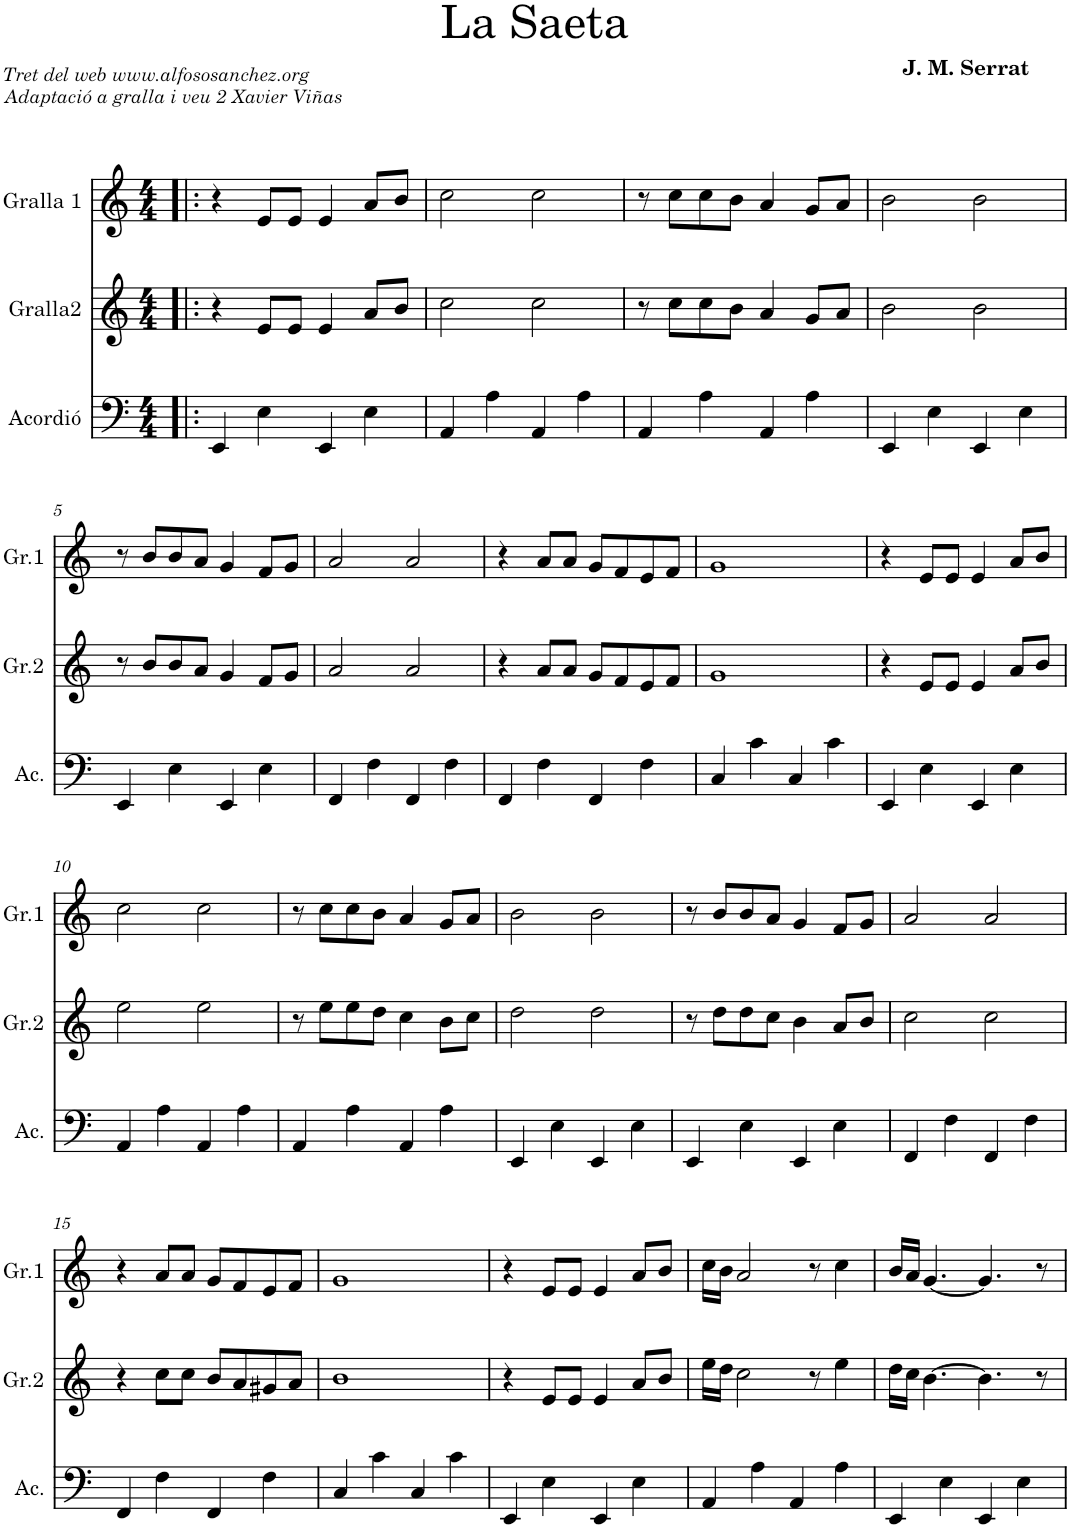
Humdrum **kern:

**kern	**kern	**kern
*part3	*part2	*part1
*staff3	*staff2	*staff1
*I"Acordió	*I"Gralla2	*I"Gralla 1
*I'Ac.	*I'Gr.2	*I'Gr.1
*clefF4	*clefG2	*clefG2
*k[]	*k[]	*k[]
*M4/4	*M4/4	*M4/4
=1!|:	=1!|:	=1!|:
4EE/	4r	4r
4E\	8e/L	8e/L
.	8e/J	8e/J
4EE/	4e/	4e/
4E\	8a/L	8a/L
.	8b/J	8b/J
=2	=2	=2
4AA/	2cc\	2cc\
4A\	.	.
4AA/	2cc\	2cc\
4A\	.	.
=3	=3	=3
4AA/	8r	8r
.	8cc\L	8cc\L
4A\	8cc\	8cc\
.	8b\J	8b\J
4AA/	4a/	4a/
4A\	8g/L	8g/L
.	8a/J	8a/J
=4	=4	=4
4EE/	2b\	2b\
4E\	.	.
4EE/	2b\	2b\
4E\	.	.
!!LO:LB:g=z
=5	=5	=5
4EE/	8r	8r
.	8b/L	8b/L
4E\	8b/	8b/
.	8a/J	8a/J
4EE/	4g/	4g/
4E\	8f/L	8f/L
.	8g/J	8g/J
=6	=6	=6
4FF/	2a/	2a/
4F\	.	.
4FF/	2a/	2a/
4F\	.	.
=7	=7	=7
4FF/	4r	4r
4F\	8a/L	8a/L
.	8a/J	8a/J
4FF/	8g/L	8g/L
.	8f/	8f/
4F\	8e/	8e/
.	8f/J	8f/J
=8	=8	=8
4C/	1g	1g
4c\	.	.
4C/	.	.
4c\	.	.
=9	=9	=9
4EE/	4r	4r
4E\	8e/L	8e/L
.	8e/J	8e/J
4EE/	4e/	4e/
4E\	8a/L	8a/L
.	8b/J	8b/J
!!LO:LB:g=z
=10	=10	=10
4AA/	2ee\	2cc\
4A\	.	.
4AA/	2ee\	2cc\
4A\	.	.
=11	=11	=11
4AA/	8r	8r
.	8ee\L	8cc\L
4A\	8ee\	8cc\
.	8dd\J	8b\J
4AA/	4cc\	4a/
4A\	8b\L	8g/L
.	8cc\J	8a/J
=12	=12	=12
4EE/	2dd\	2b\
4E\	.	.
4EE/	2dd\	2b\
4E\	.	.
=13	=13	=13
4EE/	8r	8r
.	8dd\L	8b/L
4E\	8dd\	8b/
.	8cc\J	8a/J
4EE/	4b\	4g/
4E\	8a/L	8f/L
.	8b/J	8g/J
=14	=14	=14
4FF/	2cc\	2a/
4F\	.	.
4FF/	2cc\	2a/
4F\	.	.
!!LO:LB:g=z
=15	=15	=15
4FF/	4r	4r
4F\	8cc\L	8a/L
.	8cc\J	8a/J
4FF/	8b/L	8g/L
.	8a/	8f/
4F\	8g#X/	8e/
.	8a/J	8f/J
=16	=16	=16
4C/	1b	1g
4c\	.	.
4C/	.	.
4c\	.	.
=17	=17	=17
4EE/	4r	4r
4E\	8e/L	8e/L
.	8e/J	8e/J
4EE/	4e/	4e/
4E\	8a/L	8a/L
.	8b/J	8b/J
=18	=18	=18
4AA/	16ee\LL	16cc\LL
.	16dd\JJ	16b\JJ
.	2cc\	2a/
4A\	.	.
4AA/	.	.
.	8r	8r
4A\	4ee\	4cc\
=19	=19	=19
4EE/	16dd\LL	16b/LL
.	16cc\JJ	16a/JJ
.	[4.b\	[4.g/
4E\	.	.
4EE/	4.b\]	4.g/]
4E\	.	.
.	8r	8r
=	=	=
*-	*-	*-
